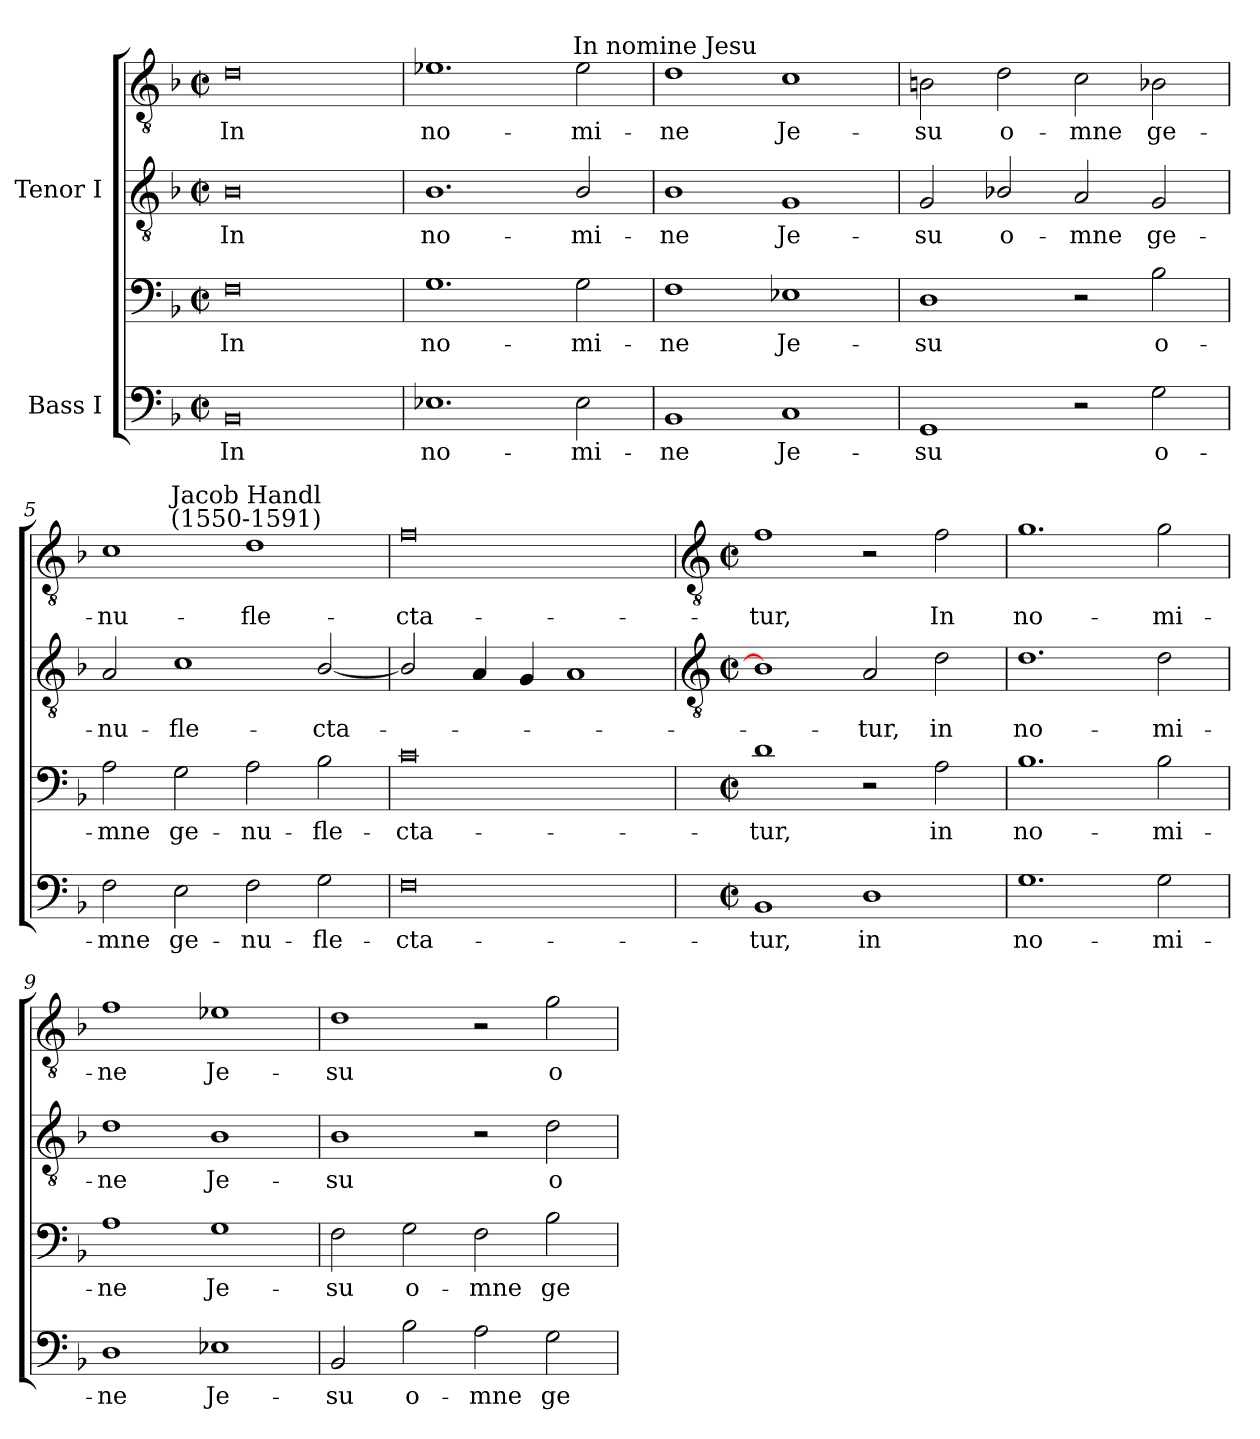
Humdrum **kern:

**kern	**text	**kern	**text	**kern	**text	**kern	**text
*part2	*part2	*part2	*part2	*part1	*part1	*part1	*part1
*staff4	*staff4	*staff3	*staff3	*staff2	*staff2	*staff1	*staff1
*I"Bass I	*	*	*	*I"Tenor I	*	*	*
*clefF4	*	*clefF4	*	*clefGv2	*	*clefGv2	*
*k[b-]	*	*k[b-]	*	*k[b-]	*	*k[b-]	*
*F:	*	*F:	*	*F:	*	*F:	*
*M4/2	*	*M4/2	*	*M4/2	*	*M4/2	*
*met(c|)	*	*met(c|)	*	*met(c|)	*	*met(c|)	*
=1	=1	=1	=1	=1	=1	=1	=1
!	!LO:LY:b	!	!LO:LY:b	!	!LO:LY:b	!	!LO:LY:b
0BB-	In	0F	In	0B-	In	0d	In
=2	=2	=2	=2	=2	=2	=2	=2
!	!LO:LY:b	!	!LO:LY:b	!	!LO:LY:b	!	!LO:LY:b
1.E-X	-no-	1.G	no-	1.B-	-no-	1.e-X	no-
!	!LO:LY:b	!	!LO:LY:b	!	!LO:LY:b	!	!LO:LY:b
2E-	-mi-	2G	-mi-	2B-/	-mi-	2e-	-mi-
=3	=3	=3	=3	=3	=3	=3	=3
!	!	!	!	!	!	!LO:TX:a:cj:t=In nomine Jesu	!
!	!LO:LY:b	!	!LO:LY:b	!	!LO:LY:b	!	!LO:LY:b
1BB-	-ne	1F	-ne	1B-	-ne	1d	-ne
!	!LO:LY:b	!	!LO:LY:b	!	!LO:LY:b	!	!LO:LY:b
1C	Je-	1E-X	Je-	1G	Je-	1c	Je-
=4	=4	=4	=4	=4	=4	=4	=4
!	!LO:LY:b	!	!LO:LY:b	!	!LO:LY:b	!	!LO:LY:b
1GG	-su	1D	-su	2G	-su	2Bn	-su
!	!	!	!	!	!LO:LY:b	!	!LO:LY:b
.	.	.	.	2B-X/	o-	2d	o-
!	!	!	!	!	!LO:LY:b	!	!LO:LY:b
2r	.	2r	.	2A	-mne	2c	-mne
!	!LO:LY:b	!	!LO:LY:b	!	!LO:LY:b	!	!LO:LY:b
2G	o-	2B-	o-	2G	ge-	2B-X	ge-
=5	=5	=5	=5	=5	=5	=5	=5
!	!LO:LY:b	!	!LO:LY:b	!	!LO:LY:b	!	!LO:LY:b
2F	-mne	2A	-mne	2A	-nu-	1c	-nu-
!	!LO:LY:b	!	!LO:LY:b	!	!LO:LY:b	!	!
2E	ge-	2G	ge-	1c	-fle-	.	.
!	!	!	!	!	!	!LO:TX:a:cj:t=Jacob Handl\n(1550-1591)	!
!	!LO:LY:b	!	!LO:LY:b	!	!	!	!LO:LY:b
2F	-nu-	2A	-nu-	.	.	1d	-fle-
!	!LO:LY:b	!	!LO:LY:b	!	!LO:LY:b	!	!
2G	-fle-	2B-	-fle-	[2B-/	-cta-	.	.
=6	=6	=6	=6	=6	=6	=6	=6
!	!LO:LY:b	!	!LO:LY:b	!	!	!	!LO:LY:b
0F	-cta-	0c	-cta-	2B-/]	.	0f	cta-
.	.	.	.	4A	.	.	.
.	.	.	.	4G	.	.	.
.	.	.	.	1A	.	.	.
!!LO:LB:g=z
=7	=7	=7	=7	=7	=7	=7	=7
*	*	*	*	*clefGv2	*	*clefGv2	*
*M4/2	*	*M4/2	*	*M4/2	*	*M4/2	*
*met(c|)	*	*met(c|)	*	*met(c|)	*	*met(c|)	*
!	!LO:LY:b	!	!LO:LY:b	!	!	!	!LO:LY:b
1BB-	tur,	1d	-tur,	1B-]	.	1f	-tur,
!	!LO:LY:b	!	!	!	!LO:LY:b	!	!
1D	in	2r	.	2A	tur,	2r	.
!	!	!	!LO:LY:b	!	!LO:LY:b	!	!LO:LY:b
.	.	2A	in	2d	in	2f	In
=8	=8	=8	=8	=8	=8	=8	=8
!	!LO:LY:b	!	!LO:LY:b	!	!LO:LY:b	!	!LO:LY:b
1.G	-no-	1.B-	no-	1.d	-no-	1.g	no-
!	!LO:LY:b	!	!LO:LY:b	!	!LO:LY:b	!	!LO:LY:b
2G	-mi-	2B-	-mi-	2d	-mi-	2g	-mi-
=9	=9	=9	=9	=9	=9	=9	=9
!	!LO:LY:b	!	!LO:LY:b	!	!LO:LY:b	!	!LO:LY:b
1D	-ne	1A	-ne	1d	-ne	1f	-ne
!	!LO:LY:b	!	!LO:LY:b	!	!LO:LY:b	!	!LO:LY:b
1E-X	Je-	1G	Je-	1B-	Je-	1e-X	Je-
=10	=10	=10	=10	=10	=10	=10	=10
!	!LO:LY:b	!	!LO:LY:b	!	!LO:LY:b	!	!LO:LY:b
2BB-	-su	2F	-su	1B-	-su	1d	-su
!	!LO:LY:b	!	!LO:LY:b	!	!	!	!
2B-	o-	2G	o-	.	.	.	.
!	!LO:LY:b	!	!LO:LY:b	!	!	!	!
2A	-mne	2F	-mne	2r	.	2r	.
!	!LO:LY:b	!	!LO:LY:b	!	!LO:LY:b	!	!LO:LY:b
2G	ge-	2B-	ge-	2d	o-	2g	o-
=	=	=	=	=	=	=	=
*-	*-	*-	*-	*-	*-	*-	*-
